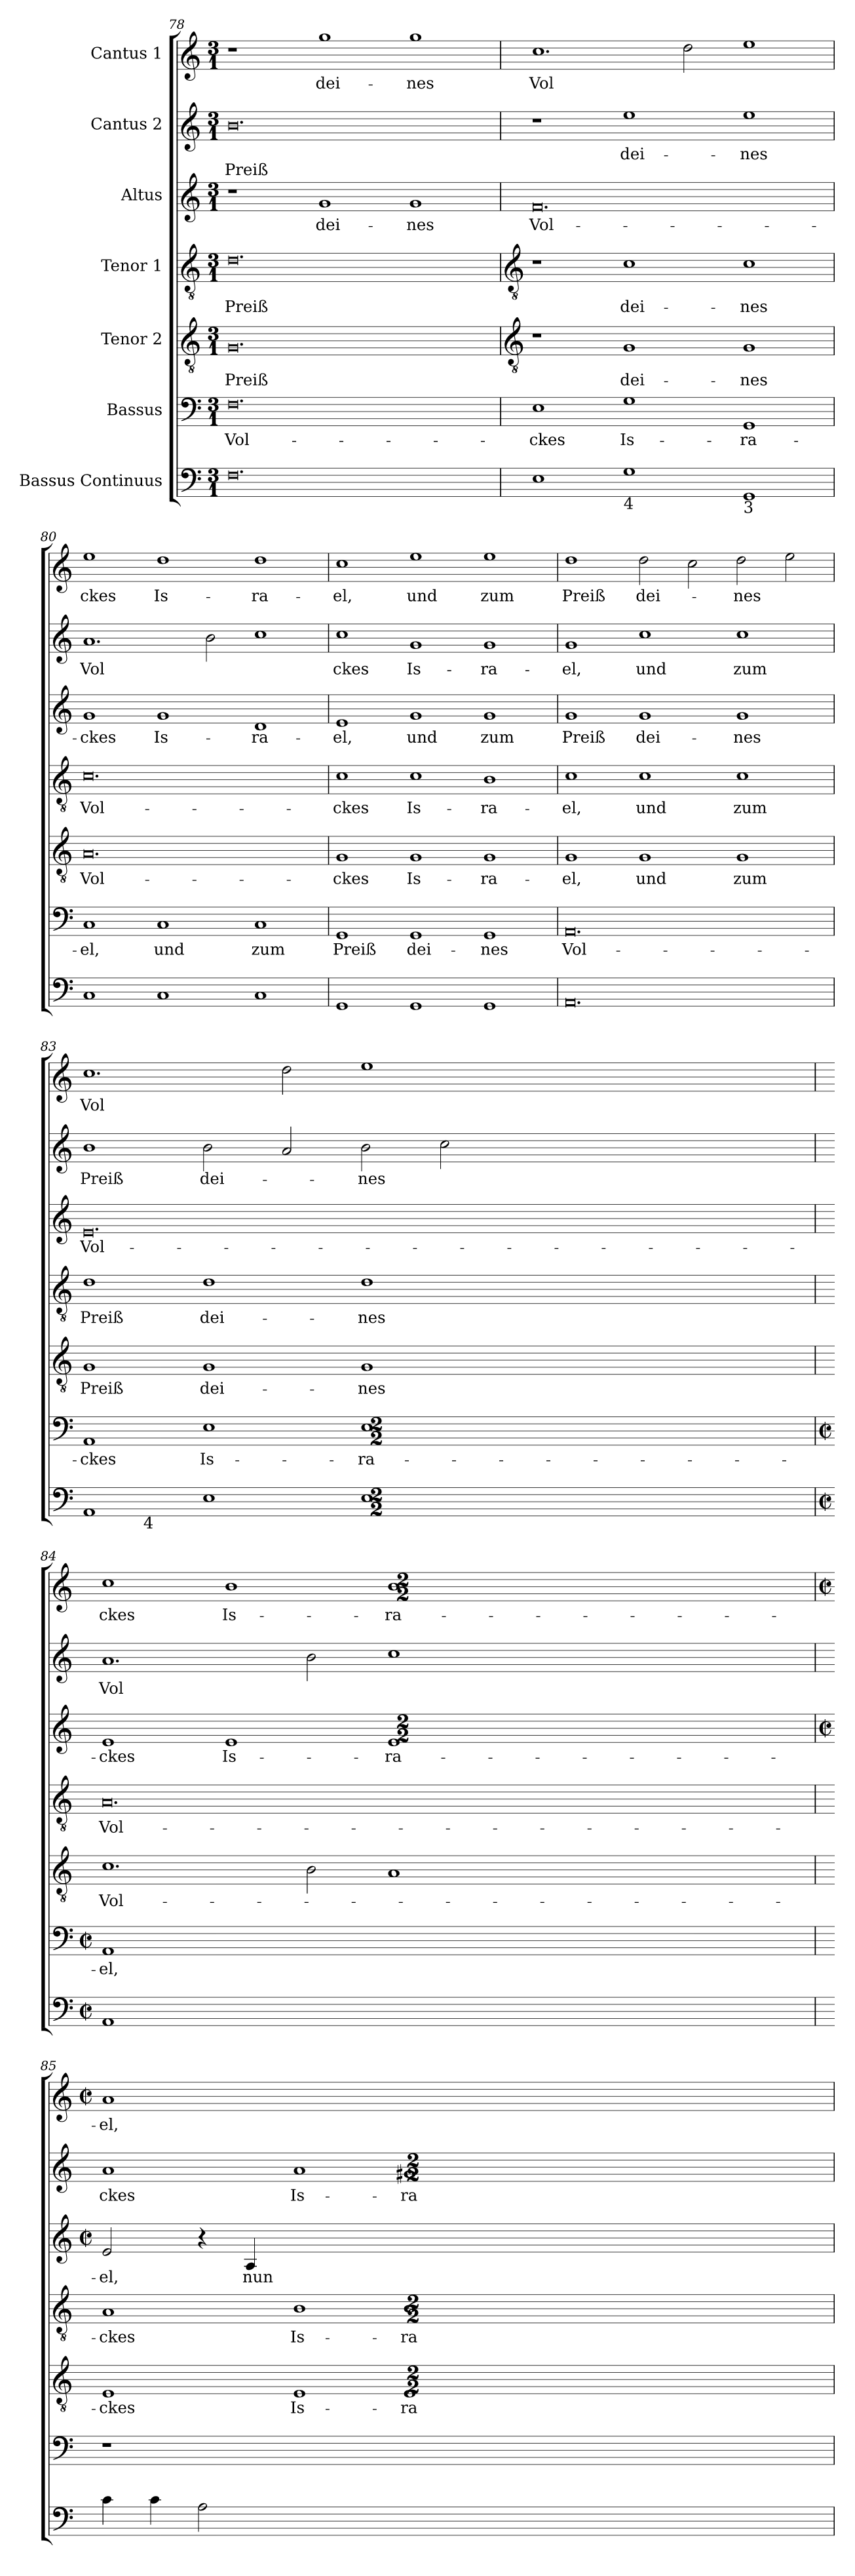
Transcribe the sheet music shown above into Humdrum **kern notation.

**kern	**kern	**text	**kern	**text	**kern	**text	**kern	**text	**kern	**text	**text	**kern	**text
*part7	*part6	*part6	*part5	*part5	*part4	*part4	*part3	*part3	*part2	*part2	*part2	*part1	*part1
*staff7	*staff6	*staff6	*staff5	*staff5	*staff4	*staff4	*staff3	*staff3	*staff2	*staff2	*staff2	*staff1	*staff1
*I"Bassus Continuus	*I"Bassus	*	*I"Tenor 2	*	*I"Tenor 1	*	*I"Altus	*	*I"Cantus 2	*	*	*I"Cantus 1	*
!!LO:LB:g=z
*clefF4	*clefF4	*	*clefGv2	*	*clefGv2	*	*clefG2	*	*clefG2	*	*	*clefG2	*
*k[]	*k[]	*	*k[]	*	*k[]	*	*k[]	*	*k[]	*	*	*k[]	*
*C:	*C:	*	*C:	*	*C:	*	*C:	*	*C:	*	*	*C:	*
*M3/1	*M3/1	*	*M3/1	*	*M3/1	*	*M3/1	*	*M3/1	*	*	*M3/1	*
=78	=78	=78	=78	=78	=78	=78	=78	=78	=78	=78	=78	=78	=78
!	!	!LO:LY:b	!	!LO:LY:b	!	!LO:LY:b	!	!	!	!	!LO:LY:b	!	!
0.F	0.F	Vol-	0.G	Preiß	0.d	Preiß	1r	.	0.b	.	Preiß	1r	.
!	!	!	!	!	!	!	!	!LO:LY:b	!	!	!	!	!LO:LY:b
.	.	.	.	.	.	.	1g	dei-	.	.	.	1gg	dei-
!	!	!	!	!	!	!	!	!LO:LY:b	!	!	!	!	!LO:LY:b
.	.	.	.	.	.	.	1g	-nes	.	.	.	1gg	-nes
!!LO:LB:g=z
=79	=79	=79	=79	=79	=79	=79	=79	=79	=79	=79	=79	=79	=79
*	*	*	*clefGv2	*	*clefGv2	*	*	*	*	*	*	*	*
!	!	!LO:LY:b	!	!	!	!	!	!LO:LY:b	!	!	!	!	!LO:LY:b
1E	1E	-ckes	1r	.	1r	.	0.f	Vol-	1r	.	.	1.cc	Vol
!LO:TX:b:t=4	!	!	!	!	!	!	!	!	!	!	!	!	!
!	!	!LO:LY:b	!	!LO:LY:b	!	!LO:LY:b	!	!	!	!LO:LY:b	!	!	!
1G	1G	Is-	1G	dei-	1c	dei-	.	.	1ee	dei-	.	.	.
.	.	.	.	.	.	.	.	.	.	.	.	2dd	.
!LO:TX:b:t=3	!	!	!	!	!	!	!	!	!	!	!	!	!
!	!	!LO:LY:b	!	!LO:LY:b	!	!LO:LY:b	!	!	!	!LO:LY:b	!	!	!
1GG	1GG	-ra-	1G	-nes	1c	-nes	.	.	1ee	-nes	.	1ee	.
=80	=80	=80	=80	=80	=80	=80	=80	=80	=80	=80	=80	=80	=80
!	!	!LO:LY:b	!	!LO:LY:b	!	!LO:LY:b	!	!LO:LY:b	!	!LO:LY:b	!	!	!LO:LY:b
1C	1C	-el,	0.A	Vol-	0.c	Vol-	1g	-ckes	1.a	Vol	.	1ee	ckes
!	!	!LO:LY:b	!	!	!	!	!	!LO:LY:b	!	!	!	!	!LO:LY:b
1C	1C	und	.	.	.	.	1g	Is-	.	.	.	1dd	Is-
.	.	.	.	.	.	.	.	.	2b	.	.	.	.
!	!	!LO:LY:b	!	!	!	!	!	!LO:LY:b	!	!	!	!	!LO:LY:b
1C	1C	zum	.	.	.	.	1d	-ra-	1cc	.	.	1dd	-ra-
=81	=81	=81	=81	=81	=81	=81	=81	=81	=81	=81	=81	=81	=81
!	!	!LO:LY:b	!	!LO:LY:b	!	!LO:LY:b	!	!LO:LY:b	!	!LO:LY:b	!	!	!LO:LY:b
1GG	1GG	Preiß	1G	-ckes	1c	-ckes	1e	-el,	1cc	ckes	.	1cc	-el,
!	!	!LO:LY:b	!	!LO:LY:b	!	!LO:LY:b	!	!LO:LY:b	!	!LO:LY:b	!	!	!LO:LY:b
1GG	1GG	dei-	1G	Is-	1c	Is-	1g	und	1g	Is-	.	1ee	und
!	!	!LO:LY:b	!	!LO:LY:b	!	!LO:LY:b	!	!LO:LY:b	!	!LO:LY:b	!	!	!LO:LY:b
1GG	1GG	-nes	1G	-ra-	1B	-ra-	1g	zum	1g	-ra-	.	1ee	zum
=82	=82	=82	=82	=82	=82	=82	=82	=82	=82	=82	=82	=82	=82
!	!	!LO:LY:b	!	!LO:LY:b	!	!LO:LY:b	!	!LO:LY:b	!	!LO:LY:b	!	!	!LO:LY:b
0.AA	0.AA	Vol-	1G	-el,	1c	-el,	1g	Preiß	1g	-el,	.	1dd	Preiß
!	!	!	!	!LO:LY:b	!	!LO:LY:b	!	!LO:LY:b	!	!LO:LY:b	!	!	!LO:LY:b
.	.	.	1G	und	1c	und	1g	dei-	1cc	und	.	2dd	dei-
.	.	.	.	.	.	.	.	.	.	.	.	2cc	.
!	!	!	!	!LO:LY:b	!	!LO:LY:b	!	!LO:LY:b	!	!LO:LY:b	!	!	!LO:LY:b
.	.	.	1G	zum	1c	zum	1g	-nes	1cc	zum	.	2dd	-nes
.	.	.	.	.	.	.	.	.	.	.	.	2ee	.
=83	=83	=83	=83	=83	=83	=83	=83	=83	=83	=83	=83	=83	=83
!	!	!LO:LY:b	!	!LO:LY:b	!	!LO:LY:b	!	!LO:LY:b	!	!LO:LY:b	!	!	!LO:LY:b
1AA	1AA	-ckes	1G	Preiß	1d	Preiß	0.e	Vol-	1b	Preiß	.	1.cc	Vol
!LO:TX:b:t=4	!	!	!	!	!	!	!	!	!	!	!	!	!
!	!	!LO:LY:b	!	!LO:LY:b	!	!LO:LY:b	!	!	!	!LO:LY:b	!	!	!
1E	1E	Is-	1G	dei-	1d	dei-	.	.	2b	dei-	.	.	.
.	.	.	.	.	.	.	.	.	2a	.	.	2dd	.
!	!	!LO:LY:b	!	!LO:LY:b	!	!LO:LY:b	!	!	!	!LO:LY:b	!	!	!
1E	1E	-ra-	1G	-nes	1d	-nes	.	.	2b	-nes	.	1ee	.
.	.	.	.	.	.	.	.	.	2cc	.	.	.	.
*M2/2	*M2/2	*	*	*	*	*	*	*	*	*	*	*	*
*met(c|)	*met(c|)	*	*	*	*	*	*	*	*	*	*	*	*
!!LO:LB:g=z
=84	=84	=84	=84	=84	=84	=84	=84	=84	=84	=84	=84	=84	=84
*M2/2	*M2/2	*	*	*	*	*	*	*	*	*	*	*	*
*met(c|)	*met(c|)	*	*	*	*	*	*	*	*	*	*	*	*
!	!	!LO:LY:b	!	!LO:LY:b	!	!LO:LY:b	!	!LO:LY:b	!	!LO:LY:b	!	!	!LO:LY:b
1AA	1AA	-el,	1.c	Vol-	0.A	Vol-	1e	-ckes	1.a	Vol	.	1cc	ckes
!	!	!	!	!	!	!	!	!LO:LY:b	!	!	!	!	!LO:LY:b
0ryy	0ryy	.	.	.	.	.	1e	Is-	.	.	.	1b	Is-
.	.	.	2B	.	.	.	.	.	2b	.	.	.	.
!	!	!	!	!	!	!	!	!LO:LY:b	!	!	!	!	!LO:LY:b
.	.	.	1A	.	.	.	1e	-ra-	1cc	.	.	1b	-ra-
*	*	*	*	*	*	*	*M2/2	*	*	*	*	*M2/2	*
*	*	*	*	*	*	*	*met(c|)	*	*	*	*	*met(c|)	*
!!LO:LB:g=z
=85	=85	=85	=85	=85	=85	=85	=85	=85	=85	=85	=85	=85	=85
*	*	*	*	*	*	*	*M2/2	*	*	*	*	*M2/2	*
*	*	*	*	*	*	*	*met(c|)	*	*	*	*	*met(c|)	*
!	!	!	!	!LO:LY:b	!	!LO:LY:b	!	!LO:LY:b	!	!LO:LY:b	!	!	!LO:LY:b
4c	1r	.	1E	-ckes	1A	-ckes	2e	-el,	1a	ckes	.	1a	-el,
4c	.	.	.	.	.	.	.	.	.	.	.	.	.
2A	.	.	.	.	.	.	4r	.	.	.	.	.	.
!	!	!	!	!	!	!	!	!LO:LY:b	!	!	!	!	!
.	.	.	.	.	.	.	4A	nun	.	.	.	.	.
!	!	!	!	!LO:LY:b	!	!LO:LY:b	!	!	!	!LO:LY:b	!	!	!
0ryy	0ryy	.	1E	Is-	1B	Is-	0ryy	.	1a	Is-	.	0ryy	.
!	!	!	!	!LO:LY:b	!	!LO:LY:b	!	!	!	!LO:LY:b	!	!	!
.	.	.	1E	-ra-	1B	-ra-	.	.	1g#X	-ra-	.	.	.
*	*	*	*M2/2	*	*M2/2	*	*	*	*M2/2	*	*	*	*
*	*	*	*met(c|)	*	*met(c|)	*	*	*	*met(c|)	*	*	*	*
=	=	=	=	=	=	=	=	=	=	=	=	=	=
*-	*-	*-	*-	*-	*-	*-	*-	*-	*-	*-	*-	*-	*-
